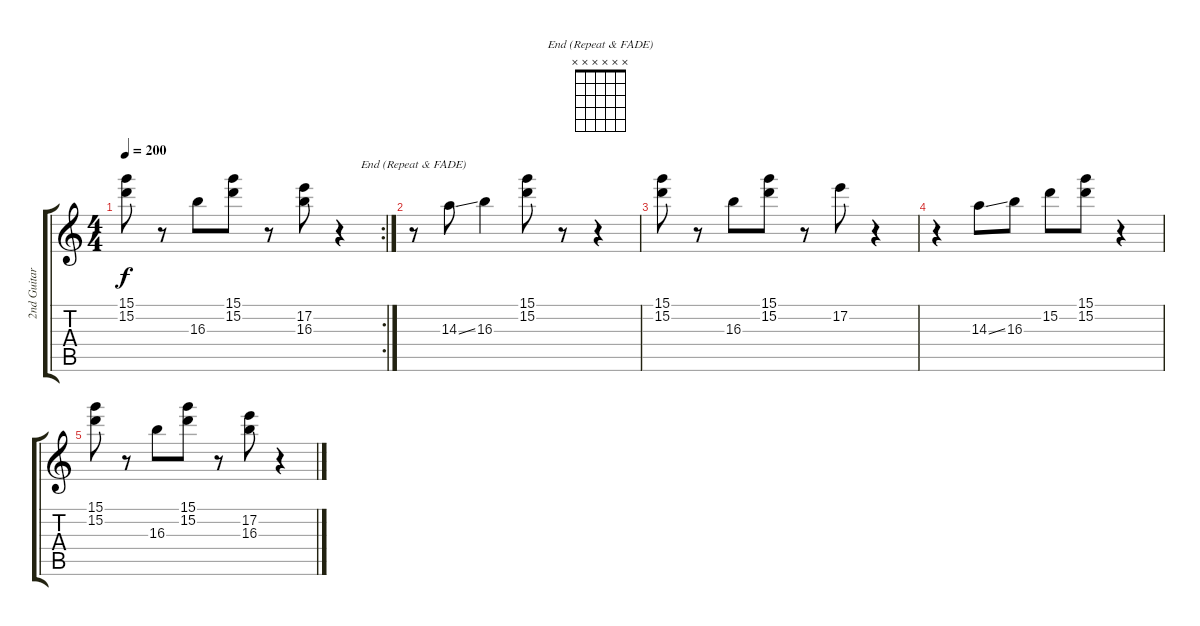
\track ("2nd Guitar Part & Solo" "2nd Guitar") {instrument electricguitarclean}
\staff {score tabs}
\tuning (E4 B3 G3 D3 A2 E2) {hide}
\chord ("End (Repeat & FADE)" x x x x x x) {firstfret 0}
\rc 2
\ts (4 4)
\tempo 200
\clef g2
\ks c
(15.1 15.2).8{dy f} r.8 16.3.8 (15.1 15.2).8 r.8 (17.2 16.3).8 r.4 |
r.8{ch "End (Repeat & FADE)"} 14.3{ss}.8 16.3.4 (15.1 15.2).8 r.8 r.4 |
(15.1 15.2).8 r.8 16.3.8 (15.1 15.2).8 r.8 17.2.8 r.4 |
r.4 14.3{ss}.8 16.3.8 15.2.8 (15.1 15.2).8 r.4 |
(15.1 15.2).8 r.8 16.3.8 (15.1 15.2).8 r.8 (17.2 16.3).8 r.4
